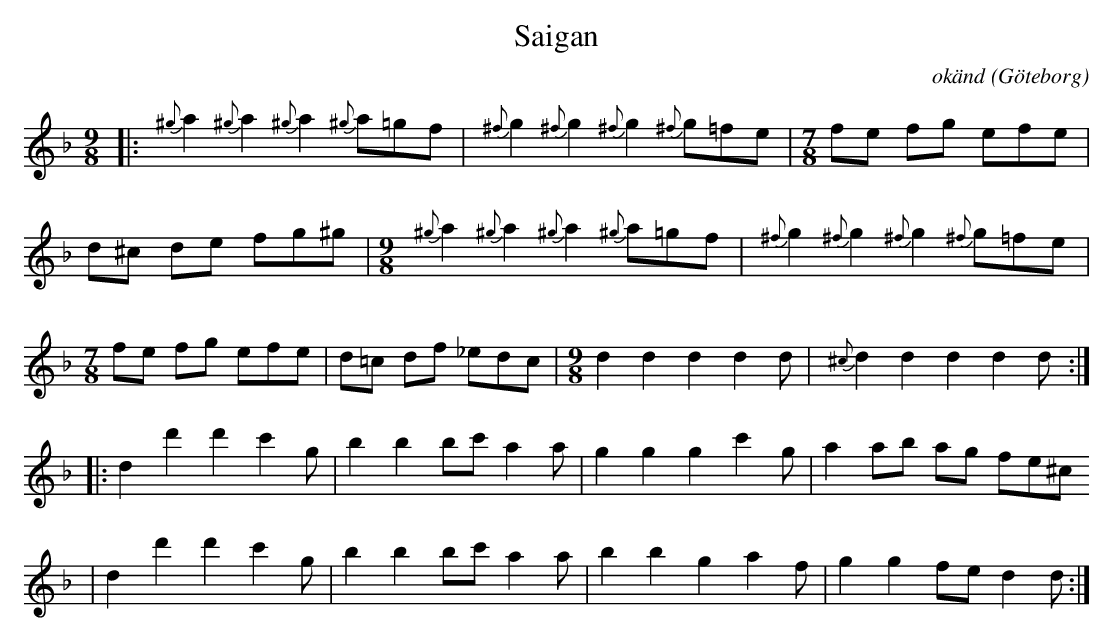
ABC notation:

X:1
T:Saigan
C:okänd
O:Göteborg
M:9/8
L:1/4
K:Dm
|: {^g}a {^g}a {^g}a {^g}a/=g/f/ | {^f}g {^f}g {^f}g {^f}g/=f/e/ |[M:7/8] f/e/ f/g/ e/f/e/|
d/^c/ d/e/ f/g/^g/ |[M:9/8] {^g}a {^g}a {^g}a {^g}a/=g/f/ | {^f}g {^f}g {^f}g {^f}g/=f/e/|
[M:7/8] f/e/ f/g/ e/f/e/ | d/=c/ d/f/ _e/d/c/ |[M:9/8] d d d d d/ | {^c}d d d d d/:|
|: d d' d' c' g/ | b b b/c'/ a a/ | g g g c' g/ | a a/b/ a/g/ f/e/^c/
| d d' d' c' g/ | b b b/c'/ a a/ |b b g a f/ | g g f/e/ d d/ :|
